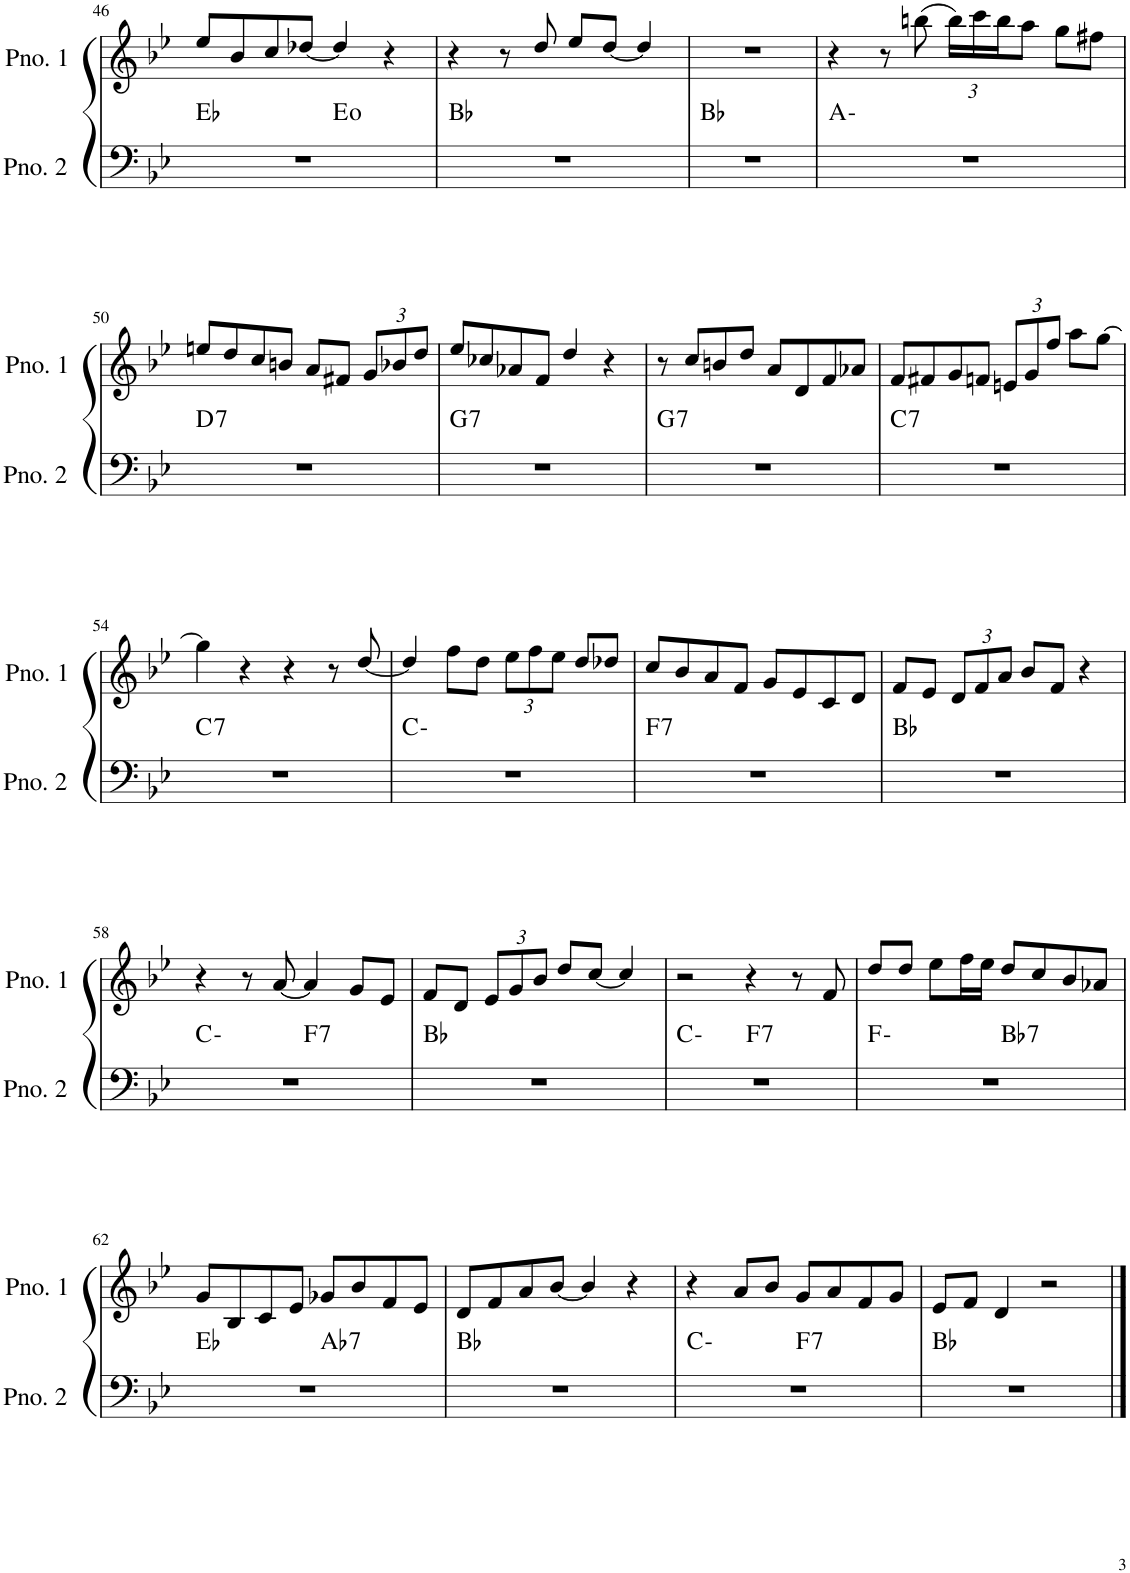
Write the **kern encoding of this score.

**kern	**harte	**kern
*part2	*part2	*part1
*staff2	*	*staff1
*I"ピアノ 2	*	*I"ピアノ 1
!!LO:PB:g=z
*clefF4	*	*clefG2
*k[b-e-]	*	*k[b-e-]
*M4/4	*	*M4/4
=46	=46	=46
*^	*	*
1r	2ryy	Eb:maj	8ee-/L
.	.	.	8b-/
.	.	.	8cc/
.	.	.	[8dd-X/J
.	2ryy	E:dim	4dd-/]
.	.	.	4r
*v	*v	*	*
=47	=47	=47
1r	Bb:maj	4r
.	.	8r
.	.	8dd/
.	.	8ee-/L
.	.	[8dd/J
.	.	4dd/]
=48	=48	=48
1r	Bb:maj	1r
=49	=49	=49
1r	A:min	4r
.	.	8r
.	.	(8bbn\
*	*	*Xbrackettup
.	.	24bb\LL)
.	.	24ccc\
.	.	24bb\J
.	.	8aa\J
.	.	8gg\L
.	.	8ff#X\J
!!LO:LB:g=z
=50	=50	=50
!	!LO:H:kt=7	!
1r	D:7	8een/L
.	.	8dd/
.	.	8cc/
.	.	8bn/J
.	.	8a/L
.	.	8f#X/J
.	.	12g/L
.	.	12b-X/
.	.	12dd/J
=51	=51	=51
!	!LO:H:kt=7	!
1r	G:7	8ee-/L
.	.	8cc-X/
.	.	8a-X/
.	.	8f/J
.	.	4dd/
.	.	4r
=52	=52	=52
!	!LO:H:kt=7	!
1r	G:7	8r
.	.	8cc/L
.	.	8bn/
.	.	8dd/J
.	.	8a/L
.	.	8d/
.	.	8f/
.	.	8a-X/J
=53	=53	=53
!	!LO:H:kt=7	!
1r	C:7	8f/L
.	.	8f#X/
.	.	8g/
.	.	8fn/J
.	.	12en/L
.	.	12g/
.	.	12ff/J
.	.	8aa\L
.	.	[8gg\J
!!LO:LB:g=z
=54	=54	=54
!	!LO:H:kt=7	!
1r	C:7	4gg\]
.	.	4r
.	.	4r
.	.	8r
.	.	[8dd/
=55	=55	=55
1r	C:min	4dd/]
.	.	8ff\L
.	.	8dd\J
.	.	12ee-\L
.	.	12ff\
.	.	12ee-\J
.	.	8dd/L
.	.	8dd-X/J
=56	=56	=56
!	!LO:H:kt=7	!
1r	F:7	8cc/L
.	.	8b-/
.	.	8a/
.	.	8f/J
.	.	8g/L
.	.	8e-/
.	.	8c/
.	.	8d/J
=57	=57	=57
1r	Bb:maj	8f/L
.	.	8e-/J
.	.	12d/L
.	.	12f/
.	.	12a/J
.	.	8b-/L
.	.	8f/J
.	.	4r
!!LO:LB:g=z
=58	=58	=58
*^	*	*
1r	2ryy	C:min	4r
.	.	.	8r
.	.	.	[8a/
!	!	!LO:H:kt=7	!
.	2ryy	F:7	4a/]
.	.	.	8g/L
.	.	.	8e-/J
*v	*v	*	*
=59	=59	=59
1r	Bb:maj	8f/L
.	.	8d/J
.	.	12e-/L
.	.	12g/
.	.	12b-/J
.	.	8dd/L
.	.	[8cc/J
.	.	4cc/]
=60	=60	=60
*^	*	*
1r	2ryy	C:min	2r
!	!	!LO:H:kt=7	!
.	2ryy	F:7	4r
.	.	.	8r
.	.	.	8f/
=61	=61	=61	=61
1r	2ryy	F:min	8dd/L
.	.	.	8dd/J
.	.	.	8ee-\L
.	.	.	16ff\L
.	.	.	16ee-\JJ
!	!	!LO:H:kt=7	!
.	2ryy	Bb:7	8dd/L
.	.	.	8cc/
.	.	.	8b-/
.	.	.	8a-X/J
!!LO:LB:g=z
=62	=62	=62	=62
1r	2ryy	Eb:maj	8g/L
.	.	.	8B-/
.	.	.	8c/
.	.	.	8e-/J
!	!	!LO:H:kt=7	!
.	2ryy	Ab:7	8g-X/L
.	.	.	8b-/
.	.	.	8f/
.	.	.	8e-/J
*v	*v	*	*
=63	=63	=63
1r	Bb:maj	8d/L
.	.	8f/
.	.	8a/
.	.	[8b-/J
.	.	4b-/]
.	.	4r
=64	=64	=64
*^	*	*
1r	2ryy	C:min	4r
.	.	.	8a/L
.	.	.	8b-/J
!	!	!LO:H:kt=7	!
.	2ryy	F:7	8g/L
.	.	.	8a/
.	.	.	8f/
.	.	.	8g/J
*v	*v	*	*
=65	=65	=65
1r	Bb:maj	8e-/L
.	.	8f/J
.	.	4d/
.	.	2r
==	==	==
*-	*-	*-
